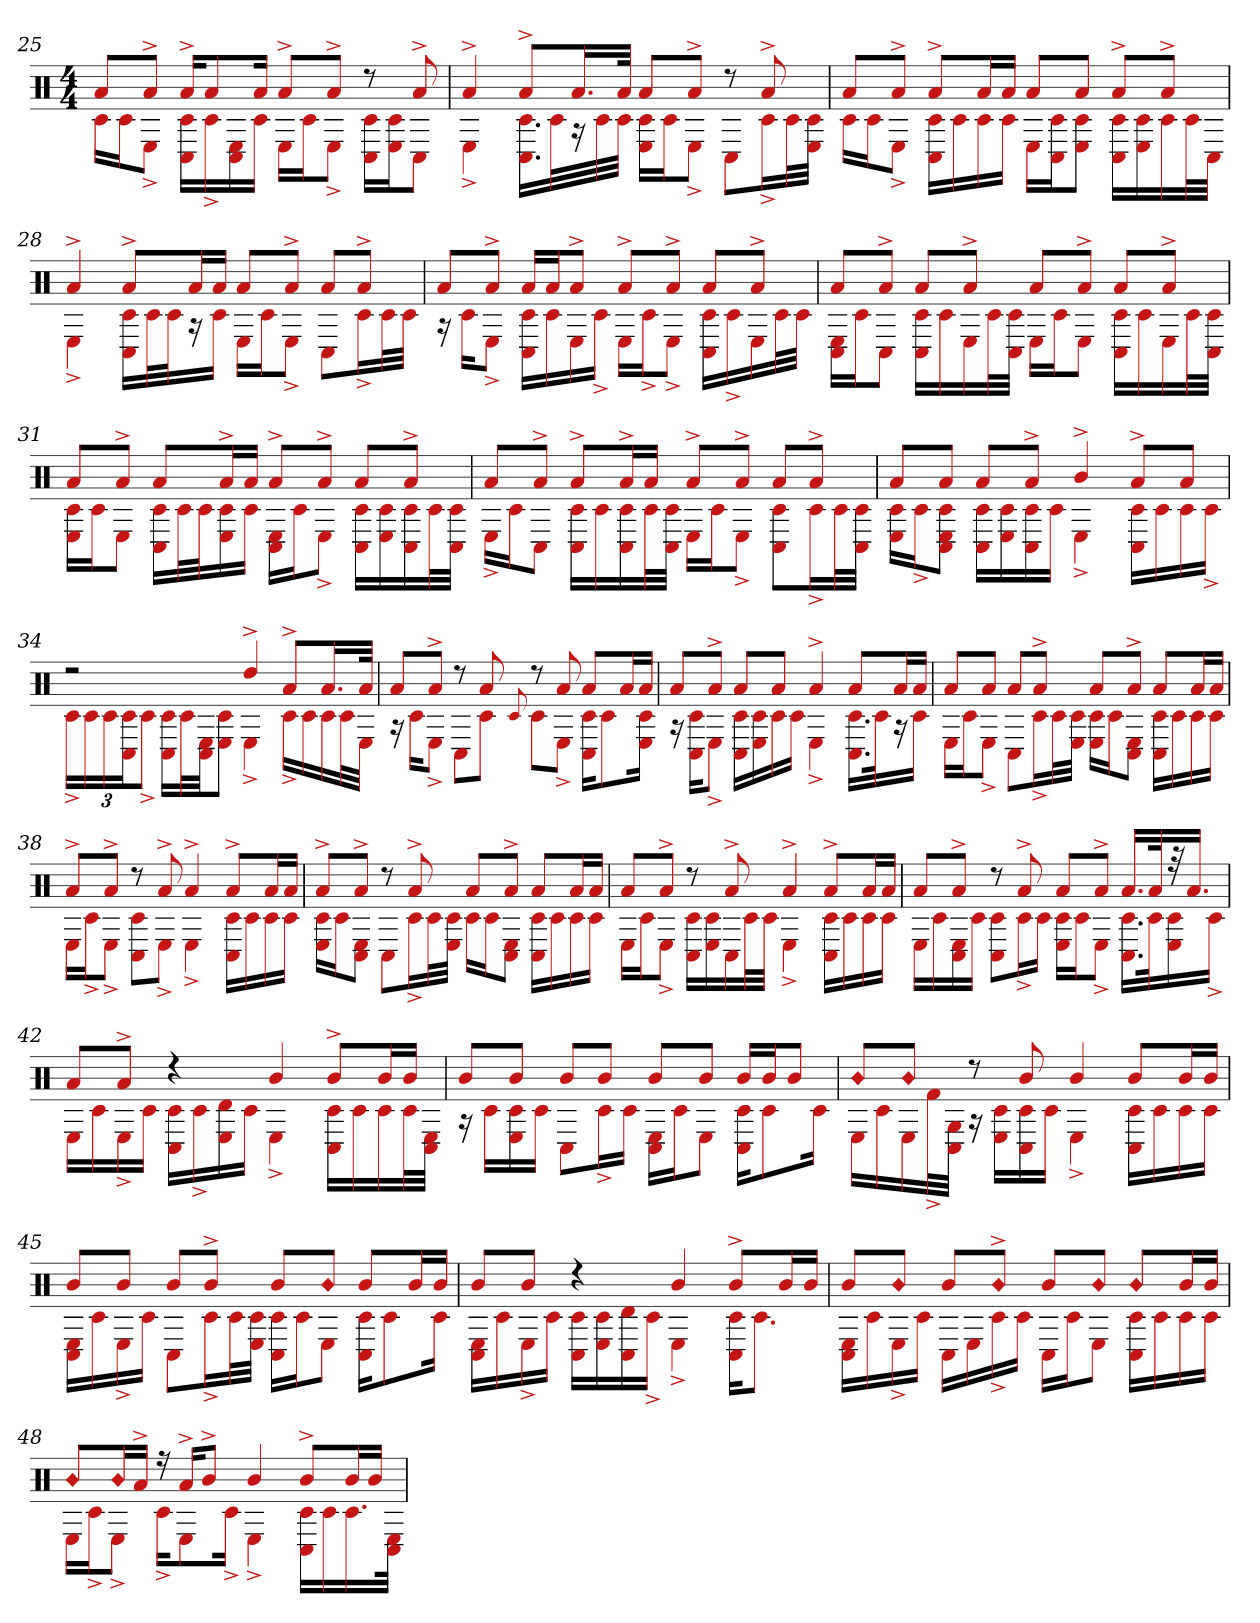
**kern
*part1
*staff1
*clefX
*k[]
*M4/4
=25
*^
8aL	16c#LL
.	16c#J
8a^J	8E^J
16a^KL	16C# 16c#LL
8a	16c#^
.	16E 16C#
16aJk	16c#JJ
8a^L	16ELL
.	16c#J
8a^J	8E^J
8r	16C# 16c#LL
.	16E 16c#J
8a^	8C#J
=26	=26
4a^	4E^
8a^L	16.C# 16.c#LL
.	32c#L
16.aL	16r
.	32c#
32aJJk	32c#JJJ
8aL	16E 16c#LL
.	16c#J
8a^J	8E^J
8r	8C#L
8a^	16c#^L
.	32c#L
.	32E 32c#JJJ
=27	=27
8aL	16c#LL
.	16c#J
8a^J	8E^J
8a^L	16C# 16c#LL
.	16c#
16aL	16c#
16aJJ	16c#JJ
8aL	16ELL
.	16c# 16C#J
8aJ	8E 8c#J
8a^L	16C# 16c#LL
.	16E 16c#
8a^J	16c#
.	32c#L
.	32C#JJJ
=28	=28
4a^	4E^
8a^L	16C# 16c#LL
.	32c#L
.	32c#J
16aL	16r
16aJJ	16c#JJ
8aL	16ELL
.	16c#J
8a^J	8E^J
8aL	8C#L
8a^J	16c#^L
.	32c#L
.	32c#JJJ
=29	=29
8aL	16r
.	16c#KL
8a^J	8E^J
16aLL	16C# 16c#LL
16aJ	16c#
8a^J	16E
.	16c#^JJ
8a^L	16ELL
.	16c#^J
8a^J	8E^J
8aL	16C# 16c#LL
.	16c#^
8a^J	16E
.	32c#L
.	32c#JJJ
=30	=30
8aL	16C# 16ELL
.	16c#J
8a^J	8C#J
8aL	16C# 16c#LL
.	16c#
8a^J	16E
.	32c#L
.	32c# 32C#JJJ
8aL	16ELL
.	16c#J
8a^J	8EJ
8aL	16C# 16c#LL
.	16c#
8a^J	16E
.	32c#L
.	32C# 32c#JJJ
=31	=31
8aL	16c# 16ELL
.	16c#J
8a^J	8EJ
8aL	16C# 16c#LL
.	32c#L
.	32c#J
16a^L	16E 16c#
16aJJ	16c#JJ
8a^L	16C# 16ELL
.	16c#J
8a^J	8E^J
8aL	16C# 16c#LL
.	16E 16c#
8a^J	16C# 16c#
.	32c#L
.	32c# 32C#JJJ
=32	=32
8aL	16E^LL
.	16c#J
8a^J	8C#J
8a^L	16C# 16c#LL
.	16c#
16a^L	16C# 16c#
16aJJ	32c#L
.	32c# 32C#JJJ
8a^L	16ELL
.	16c#J
8a^J	8E^J
8aL	8C# 8c#L
8a^J	16c#^L
.	32c#L
.	32c# 32C#JJJ
=33	=33
8aL	16c# 16ELL
.	16c#^J
8aJ	8C# 8E 8c#J
8aL	16C# 16c#LL
.	16E 16c#
8a^J	16C# 16c#
.	16c#JJ
4b^	4E^
8a^L	16C# 16c#LL
.	16c#
8aJ	16c#
.	16c#^JJ
=34	=34
2r	24c#^LL
.	24c#
.	24c#
.	24C# 24c#J
.	12c#^J
.	16C# 16c#LL
.	32c#L
.	32C# 32EJJ
.	8c# 8EJ
4dd^	4E^
8a^L	16c#^LL
.	16c#
16.aL	16c#
.	32c#L
32aJJk	32EJJJ
=35	=35
8aL	16r
.	16c#KL
8a^J	8E^J
8r	8C#L
8a	8c#J
.	8qqc#
8r	8c#L
8a	8E^J
8aL	16C# 16c#KL
.	8c#
16aL	.
16aJJ	16c# 16EJk
=36	=36
8aL	16r
.	16c# 16C#KL
8a^J	8E^J
8aL	16C# 16c#LL
.	16E 16c#
8aJ	16c#
.	16c#JJ
4a^	4E^
8aL	16.C# 16.c#LL
.	32c#k
16aL	16r
16aJJ	16c#JJ
=37	=37
8aL	16ELL
.	16c#J
8aJ	8E^J
8aL	8C#L
8a^J	16c#^L
.	32c#L
.	32c# 32EJJJ
8aL	16c# 16ELL
.	16c#J
8a^J	8E 8C#J
8aL	16C# 16c#LL
.	16c#
16aL	16c#
16aJJ	16c#JJ
=38	=38
8a^L	16ELL
.	16c#^J
8a^J	8E^J
8r	8C# 8c#L
8a^	8E^J
4a^	4E^
8a^L	16C# 16c#LL
.	16c#
16aL	16c#
16aJJ	16c#JJ
=39	=39
8a^L	16c# 16ELL
.	16c#J
8a^J	8C# 8EJ
8r	8C#L
8a^	16c#^L
.	32c#L
.	32c# 32EJJJ
8aL	16c#LL
.	16c#J
8a^J	8C# 8EJ
8aL	16C# 16c#LL
.	16c#
16aL	16c#
16aJJ	16c#JJ
=40	=40
8aL	16ELL
.	16c#J
8a^J	8E^J
8r	16C# 16c#LL
.	16E 16c#
8a^	16C#
.	32c#L
.	32c#JJJ
4a^	4E^
8a^L	16C# 16c#LL
.	16c#
16aL	16c#
16aJJ	16c#JJ
=41	=41
8aL	16ELL
.	16c#
8a^J	16C# 16E
.	16c#JJ
8r	8C# 8c#L
8a^	16c#^L
.	16c#JJ
8aL	16c# 16ELL
.	16c#J
8a^J	8E^J
16.aLL	16.C# 16.c#LL
32ak	32c#k
32r	16E 16c#
16.aJJ	.
.	16c#^JJ
=42	=42
8aL	16ELL
.	16c#
8a^J	16E^
.	16c#JJ
4r	16c# 16C#LL
.	16c#^
.	16E 16d
.	16c#JJ
4b	4E^
8b^L	16c# 16C#LL
.	16c#
16bL	16c#
16bJJ	32c#L
.	32C# 32EJJJ
=43	=43
8bL	16r
.	16c#LL
8bJ	16E 16c#
.	16c#JJ
8bL	8C#L
8bJ	16c#^L
.	16c#JJ
8bL	16E 16C#LL
.	16c#J
8bJ	8EJ
16bLL	16C# 16c#KL
16bJ	8c#
8bJ	.
.	16c#Jk
=44	=44
!LO:N:head=diamond	!
8bL	16ELL
.	16c#
!LO:N:head=diamond	!
8bJ	16E
.	32f#^L
.	32C# 32GJJJ
8r	16r
.	16E 16c#LL
8b	16C# 16c#
.	16c#JJ
4b	4E^
8bL	16C# 16c#LL
.	16c#
16bL	16c#
16bJJ	16c#JJ
=45	=45
8bL	16C# 16ELL
.	16c#
8bJ	16E^
.	16c#JJ
8bL	8C#L
8b^J	16c#^L
.	32c#L
.	32c# 32EJJJ
8bL	16C# 16c#LL
.	16c#J
!LO:N:head=diamond	!
8bJ	8EJ
8bL	16C# 16c#KL
.	8c#
16bL	.
16bJJ	16c#Jk
=46	=46
8bL	16C# 16ELL
.	16c#
8bJ	16E^
.	16c#JJ
4r	16C# 16c#LL
.	16E 16c#
.	16C# 16d
.	16c#^JJ
4b	4E^
8b^L	16C# 16c#KL
.	8.c#J
16bL	.
16bJJ	.
=47	=47
8bL	16C# 16ELL
.	16c#
!LO:N:head=diamond	!
8bJ	16E^
.	16c#JJ
8bL	16C#LL
.	16E
!LO:N:head=diamond	!
8b^J	16c#^
.	16c#JJ
8bL	16C#LL
.	16c#J
!LO:N:head=diamond	!
8bJ	8EJ
!LO:N:head=diamond	!
8bL	16C# 16c#LL
.	16c#
16bL	16c#
16bJJ	16c#JJ
=48	=48
!LO:N:head=diamond	!
8bL	16ELL
.	16c#^J
!LO:N:head=diamond	!
16bL	8E^J
16a^JJ	.
16r	16c#^KL
16a^KL	8E
8b^J	.
.	16c#^Jk
4b	4E^
8b^L	16C# 16c#LL
.	16c#
16bL	16.c#
16bJJ	.
.	32C# 32EJJk
*v	*v
=
*-
